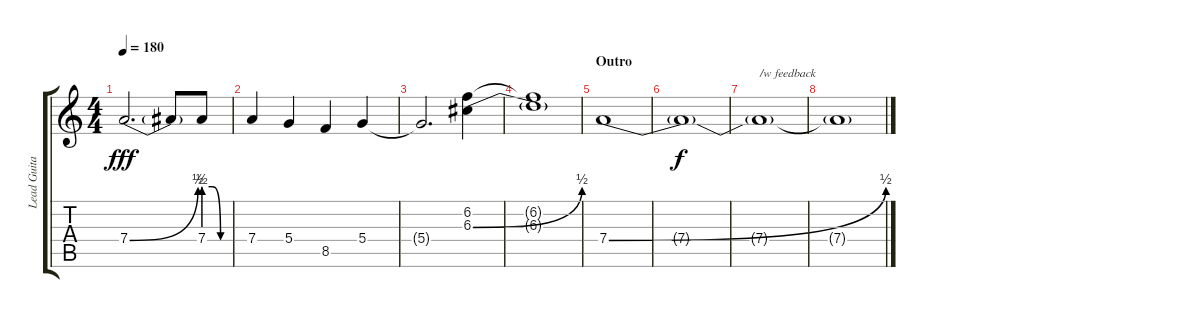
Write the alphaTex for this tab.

\track ("Lead Guitar" "Lead Guita") {instrument distortionguitar}
\staff {score tabs}
\tuning (E4 B3 G3 D3 A2 E2) {hide}
\ts (4 4)
\tempo 180
\clef g2
\ks c
7.4{be (bend 0 0 60 2)}.2{d dy fff} 7.4{t}.8 7.4{be (custom 0 2 20 2 40 0 60 0)}.8 |
7.4.4 5.4.4 8.5.4 5.4.4 |
5.4{t}.2{d} (6.2 6.3{be (bend 0 0 60 2)}).4 |
(6.2{t} 6.3{t}).1 |
\section ("" "Outro")
7.4{be (bend 0 0 60 2)}.1 |
7.4{t}.1{dy f} |
7.4{t}.1{txt "/w feedback"} |
7.4{t}.1
